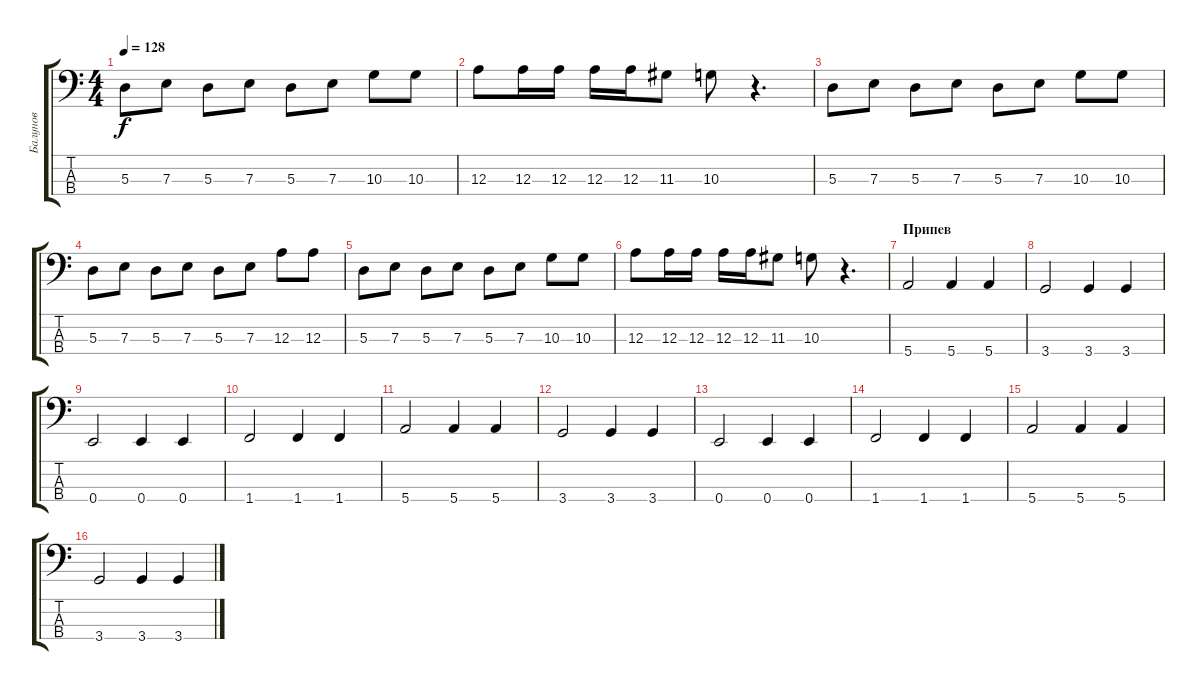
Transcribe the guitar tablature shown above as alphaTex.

\track ("Балунов" "Балунов") {instrument electricbasspick}
\staff {score tabs}
\tuning (G2 D2 A1 E1) {hide}
\ts (4 4)
\tempo 128
\clef f4
\ks c
5.3.8{dy f} 7.3.8 5.3.8 7.3.8 5.3.8 7.3.8 10.3.8 10.3.8 |
12.3.8 12.3.16 12.3.16 12.3.16 12.3.16 11.3.8 10.3.8 r.4{d} |
5.3.8 7.3.8 5.3.8 7.3.8 5.3.8 7.3.8 10.3.8 10.3.8 |
5.3.8 7.3.8 5.3.8 7.3.8 5.3.8 7.3.8 12.3.8 12.3.8 |
5.3.8 7.3.8 5.3.8 7.3.8 5.3.8 7.3.8 10.3.8 10.3.8 |
12.3.8 12.3.16 12.3.16 12.3.16 12.3.16 11.3.8 10.3.8 r.4{d} |
\section ("" "Припев")
5.4.2 5.4.4 5.4.4 |
3.4.2 3.4.4 3.4.4 |
0.4.2 0.4.4 0.4.4 |
1.4.2 1.4.4 1.4.4 |
5.4.2 5.4.4 5.4.4 |
3.4.2 3.4.4 3.4.4 |
0.4.2 0.4.4 0.4.4 |
1.4.2 1.4.4 1.4.4 |
5.4.2 5.4.4 5.4.4 |
3.4.2 3.4.4 3.4.4
